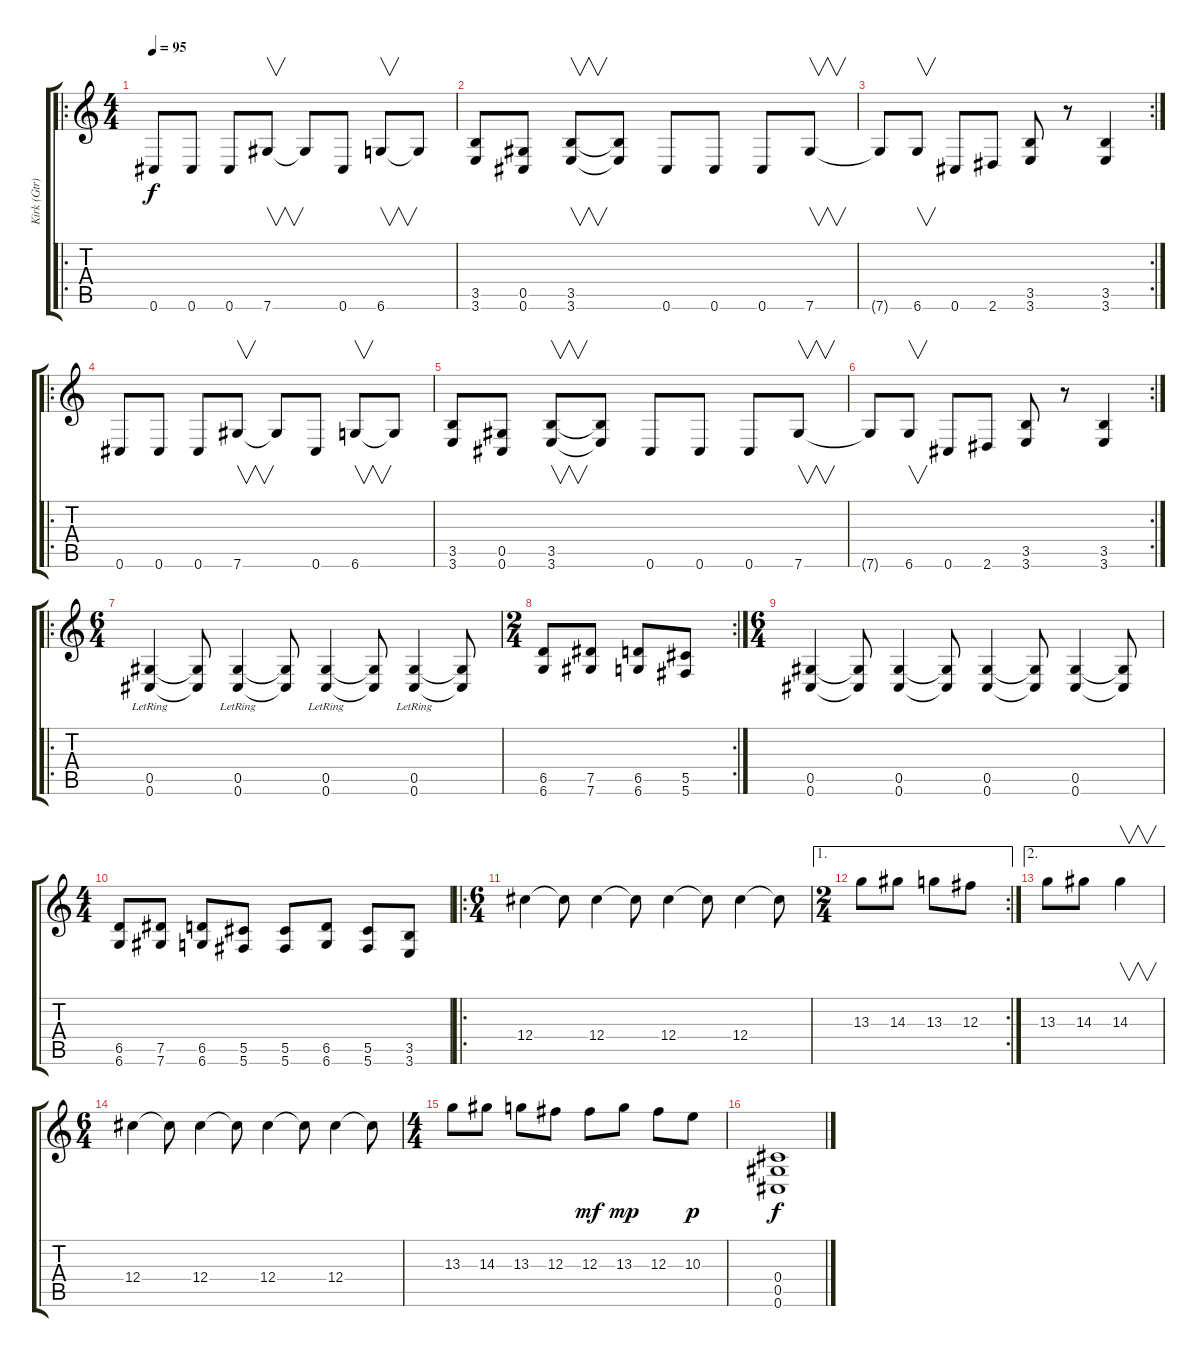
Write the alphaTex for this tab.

\track ("Kirk (Gtr)" "Kirk (Gtr)") {instrument distortionguitar}
\staff {score tabs}
\tuning (Eb4 Bb3 Gb3 Db3 Ab2 Db2) {hide}
\ro
\ts (4 4)
\tempo 95
\clef g2
\ks c
0.6.8{dy f instrument distortionguitar} 0.6.8 0.6.8 7.6.8{v} 7.6{t}.8 0.6.8 6.6.8{v} 6.6{t}.8 |
(3.5 3.6).8 (0.5 0.6).8 (3.5 3.6).8{v} (3.5{t} 3.6{t}).8 0.6.8 0.6.8 0.6.8 7.6.8{v} |
\rc 2
7.6{t}.8 6.6.8{v} 0.6.8 2.6.8 (3.5 3.6).8 r.8 (3.5 3.6).4 |
\ro
0.6.8 0.6.8 0.6.8 7.6.8{v} 7.6{t}.8 0.6.8 6.6.8{v} 6.6{t}.8 |
(3.5 3.6).8 (0.5 0.6).8 (3.5 3.6).8{v} (3.5{t} 3.6{t}).8 0.6.8 0.6.8 0.6.8 7.6.8{v} |
\rc 2
7.6{t}.8 6.6.8{v} 0.6.8 2.6.8 (3.5 3.6).8 r.8 (3.5 3.6).4 |
\ro
\ts (6 4)
(0.5{lr} 0.6{lr}).4 (0.5{t} 0.6{t}).8 (0.5{lr} 0.6{lr}).4 (0.5{t} 0.6{t}).8 (0.5{lr} 0.6{lr}).4 (0.5{t} 0.6{t}).8 (0.5{lr} 0.6{lr}).4 (0.5{t} 0.6{t}).8 |
\rc 2
\ts (2 4)
(6.5 6.6).8 (7.5 7.6).8 (6.5 6.6).8 (5.5 5.6).8 |
\ts (6 4)
(0.5 0.6).4 (0.5{t} 0.6{t}).8 (0.5 0.6).4 (0.5{t} 0.6{t}).8 (0.5 0.6).4 (0.5{t} 0.6{t}).8 (0.5 0.6).4 (0.5{t} 0.6{t}).8 |
\ts (4 4)
(6.5 6.6).8 (7.5 7.6).8 (6.5 6.6).8 (5.5 5.6).8 (5.5 5.6).8 (6.5 6.6).8 (5.5 5.6).8 (3.5 3.6).8 |
\ro
\ts (6 4)
12.4.4 12.4{t}.8 12.4.4 12.4{t}.8 12.4.4 12.4{t}.8 12.4.4 12.4{t}.8 |
\ae 1
\rc 2
\ts (2 4)
13.3.8 14.3.8 13.3.8 12.3.8 |
\ae 2
13.3.8 14.3.8 14.3.4{v} |
\ts (6 4)
12.4.4 12.4{t}.8 12.4.4 12.4{t}.8 12.4.4 12.4{t}.8 12.4.4 12.4{t}.8 |
\ts (4 4)
13.3.8 14.3.8 13.3.8 12.3.8 12.3.8{dy mf} 13.3.8{dy mp} 12.3.8 10.3.8{dy p} |
(0.4 0.5 0.6).1{dy f}
